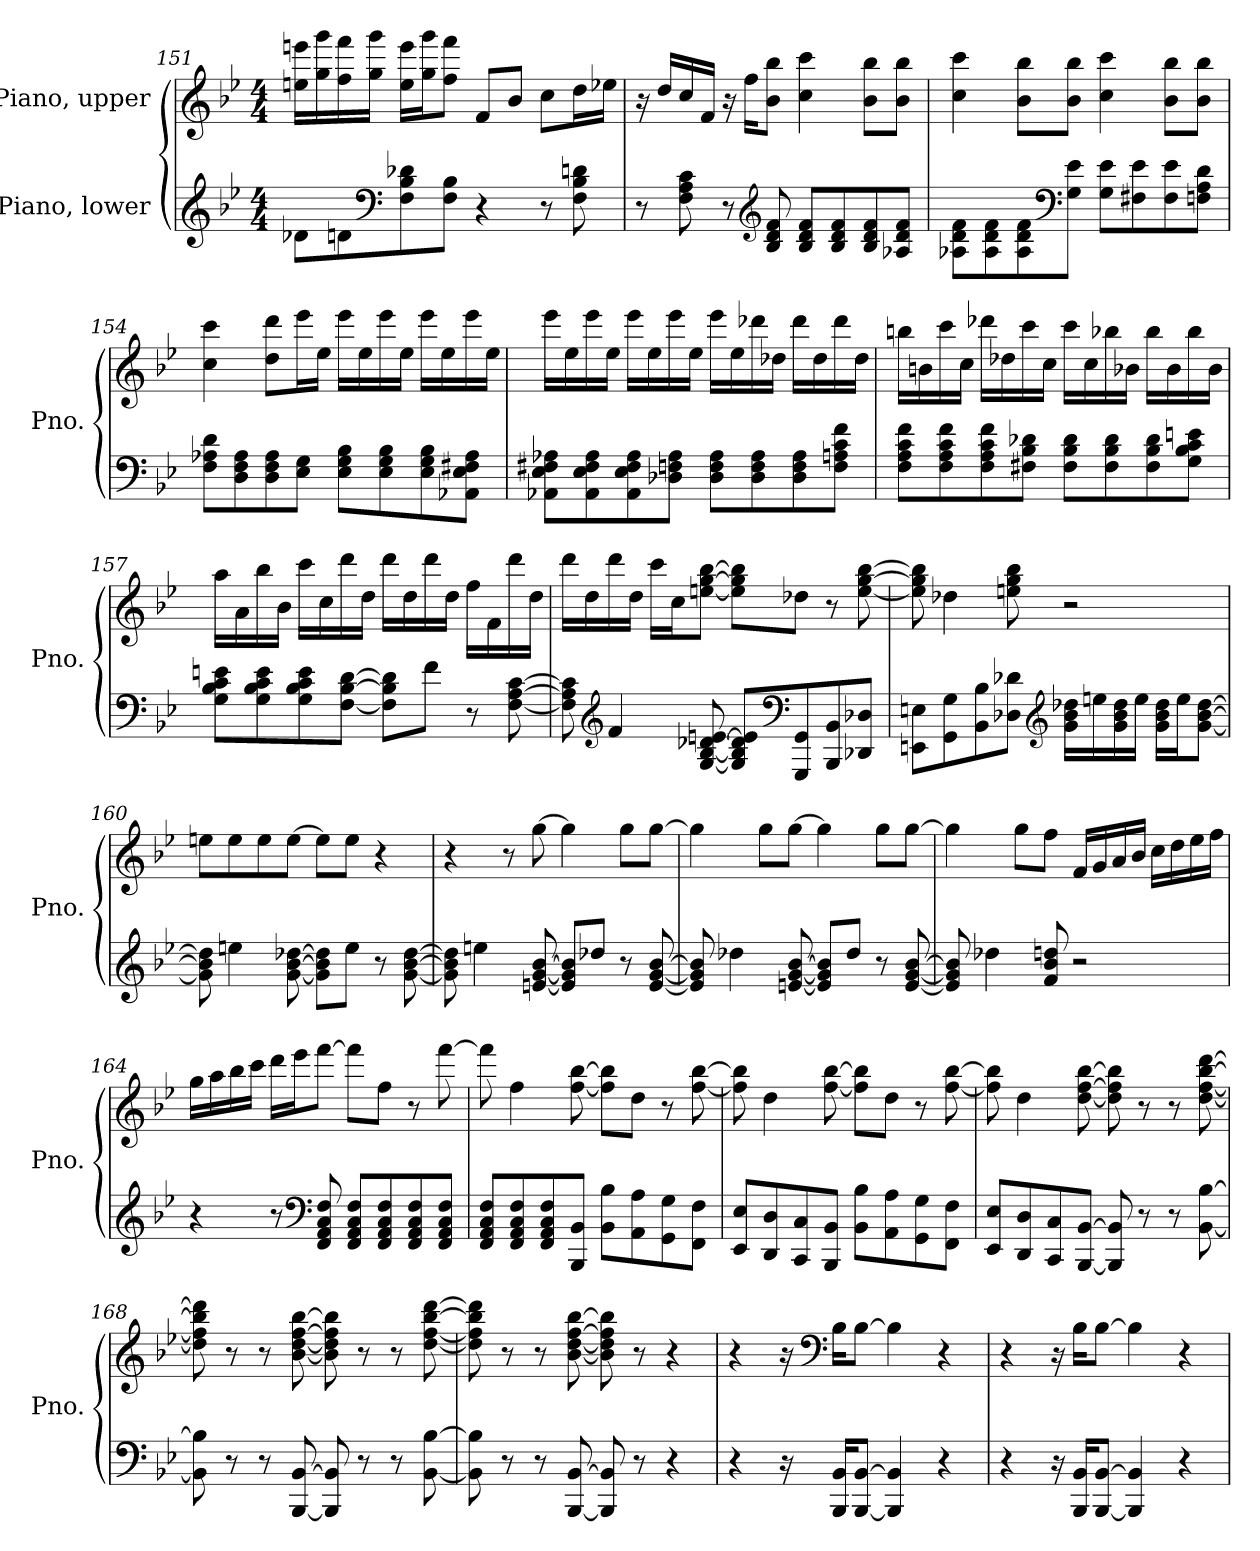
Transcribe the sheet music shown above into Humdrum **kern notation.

**kern	**kern
*part2	*part1
*staff2	*staff1
*I"Piano, lower	*I"Piano, upper
*I'Pno.	*I'Pno.
*clefG2	*clefG2
*k[b-e-]	*k[b-e-]
*M4/4	*M4/4
=151	=151
8d-X\L	16een\ 16eeen\LL
.	16gg\ 16ggg\
8dn\	16ff\ 16fff\
.	16gg\ 16ggg\JJ
*clefF4	*
8F\ 8B-\ 8d-X\	16ee\ 16eee\LL
.	16gg\ 16ggg\J
8F\ 8B-\J	8ff\ 8fff\J
4r	8f/L
.	8b-/J
8r	8cc\L
8F\ 8B-\ 8dn\	16dd\L
.	16ee-X\JJ
!!LO:LB:g=z
=152	=152
8r	16r
.	16dd/LL
8F\ 8A\ 8c\	16cc/
.	16f/JJ
8r	16r
.	16ff\KL
*clefG2	*
8B-/ 8d/ 8f/	8b-\ 8bb-\J
8B-/ 8d/ 8f/L	4cc\ 4ccc\
8B-/ 8d/ 8f/	.
8B-/ 8d/ 8f/	8b-\ 8bb-\L
8A-X/ 8d/ 8f/J	8b-\ 8bb-\J
=153	=153
8A-X\ 8d\ 8f\L	4cc\ 4ccc\
8A-\ 8d\ 8f\	.
8A-\ 8d\ 8f\	8b-\ 8bb-\L
*clefF4	*
8G\ 8e-\J	8b-\ 8bb-\J
8G\ 8e-\L	4cc\ 4ccc\
8F#X\ 8e-\	.
8F#\ 8e-\	8b-\ 8bb-\L
8Fn\ 8A-\ 8d\J	8b-\ 8bb-\J
=154	=154
8F\ 8A-X\ 8d\L	4cc\ 4ccc\
8D\ 8F\ 8A-\	.
8D\ 8F\ 8A-\	8dd\ 8ddd\L
8E-\ 8G\J	16eee-\L
.	16ee-\JJ
8E-\ 8G\ 8B-\L	16eee-\LL
.	16ee-\
8E-\ 8G\ 8B-\	16eee-\
.	16ee-\JJ
8E-\ 8G\ 8B-\	16eee-\LL
.	16ee-\
8AA-X\ 8E-\ 8F#X\ 8A-\J	16eee-\
.	16ee-\JJ
!!LO:LB:g=z
=155	=155
8AA-X\ 8E-\ 8F#X\ 8A-X\L	16eee-\LL
.	16ee-\
8AA-\ 8E-\ 8F#\ 8A-\	16eee-\
.	16ee-\JJ
8AA-\ 8E-\ 8F#\ 8A-\	16eee-\LL
.	16ee-\
8D-X\ 8Fn\ 8A-\J	16eee-\
.	16ee-\JJ
8D-\ 8F\ 8A-\L	16eee-\LL
.	16ee-\
8D-\ 8F\ 8A-\	16ddd-X\
.	16dd-X\JJ
8D-\ 8F\ 8A-\	16ddd-\LL
.	16dd-\
8F\ 8An\ 8c\ 8f\J	16ddd-\
.	16dd-\JJ
=156	=156
8F\ 8A\ 8c\ 8f\L	16bbn\LL
.	16bn\
8F\ 8A\ 8c\ 8f\	16ccc\
.	16cc\JJ
8F\ 8A\ 8c\ 8f\	16ddd-X\LL
.	16dd-X\
8F#X\ 8B-\ 8d-X\J	16ccc\
.	16cc\JJ
8F#\ 8B-\ 8d-\L	16ccc\LL
.	16cc\
8F#\ 8B-\ 8d-\	16bb-X\
.	16b-X\JJ
8F#\ 8B-\ 8d-\	16bb-\LL
.	16b-\
8G\ 8B-\ 8c\ 8en\J	16bb-\
.	16b-\JJ
!!LO:LB:g=z
=157	=157
8G\ 8B-\ 8c\ 8en\L	16aa\LL
.	16a\
8G\ 8B-\ 8c\ 8e\	16bb-\
.	16b-\JJ
8G\ 8B-\ 8c\ 8e\	16ccc\LL
.	16cc\
[8F\ [8B-\ [8d\J	16ddd\
.	16dd\JJ
8F\] 8B-\] 8d\]L	16ddd\LL
.	16dd\
8f\J	16ddd\
.	16dd\JJ
8r	16ff\LL
.	16f\
[8F\ [8A\ [8c\	16ddd\
.	16dd\JJ
=158	=158
8F\] 8A\] 8c\]	16ddd\LL
.	16dd\
*clefG2	*
4f/	16ddd\
.	16dd\JJ
.	16ccc\LL
.	16cc\J
[8G/ [8B-/ [8d-X/ [8en/	[8een\ [8gg\ [8bb-\J
8G/] 8B-/] 8d-/] 8e/]L	8ee\] 8gg\] 8bb-\]L
*clefF4	*
8GGG/ 8GG/	8dd-X\J
8BBB-/ 8BB-/	8r
8DD-X/ 8D-X/J	[8ee\ [8gg\ [8bb-\
!!LO:LB:g=z
=159	=159
8EEn\ 8En\L	8ee\] 8gg\] 8bb-\]
8GG\ 8G\	4dd-X\
8BB-\ 8B-\	.
8D-X\ 8d-X\J	8een\ 8gg\ 8bb-\
*clefG2	*
16g\ 16b-\ 16dd-X\LL	2r
16een\	.
16g\ 16b-\ 16dd-\	.
16ee\JJ	.
16g\ 16b-\ 16dd-\LL	.
16ee\J	.
[8g\ [8b-\ [8dd-\J	.
=160	=160
8g\] 8b-\] 8dd-\]	8een\L
4een\	8ee\
.	8ee\
[8g\ [8b-\ [8dd-X\	[8ee\J
8g\] 8b-\] 8dd-\]L	8ee\L]
8ee\J	8ee\J
8r	4r
[8g\ [8b-\ [8dd-\	.
=161	=161
8g\] 8b-\] 8dd-\]	4r
4een\	.
.	8r
[8en/ [8g/ [8b-/	[8gg\
8e/] 8g/] 8b-/]L	4gg\]
8dd-X/J	.
8r	8gg\L
[8e/ [8g/ [8b-/	[8gg\J
!!LO:PB:g=z
=162	=162
8e/] 8g/] 8b-/]	4gg\]
4dd-X\	.
.	8gg\L
[8en/ [8g/ [8b-/	[8gg\J
8e/] 8g/] 8b-/]L	4gg\]
8dd-/J	.
8r	8gg\L
[8e/ [8g/ [8b-/	[8gg\J
=163	=163
8e/] 8g/] 8b-/]	4gg\]
4dd-X\	.
.	8gg\L
8f/ 8b-/ 8ddn/	8ff\J
2r	16f/LL
.	16g/
.	16a/
.	16b-/JJ
.	16cc\LL
.	16dd\
.	16ee-\
.	16ff\JJ
=164	=164
4r	16gg\LL
.	16aa\
.	16bb-\
.	16ccc\JJ
8r	16ddd\LL
.	16eee-\J
*clefF4	*
8FF/ 8AA/ 8C/ 8F/	[8fff\J
8FF/ 8AA/ 8C/ 8F/L	8fff\L]
8FF/ 8AA/ 8C/ 8F/	8ff\J
8FF/ 8AA/ 8C/ 8F/	8r
8FF/ 8AA/ 8C/ 8F/J	[8fff\
!!LO:LB:g=z
=165	=165
8FF/ 8AA/ 8C/ 8F/L	8fff\]
8FF/ 8AA/ 8C/ 8F/	4ff\
8FF/ 8AA/ 8C/ 8F/	.
8BBB-/ 8BB-/J	[8ff\ [8bb-\
8BB-\ 8B-\L	8ff\] 8bb-\]L
8AA\ 8A\	8dd\J
8GG\ 8G\	8r
8FF\ 8F\J	[8ff\ [8bb-\
=166	=166
8EE-/ 8E-/L	8ff\] 8bb-\]
8DD/ 8D/	4dd\
8CC/ 8C/	.
8BBB-/ 8BB-/J	[8ff\ [8bb-\
8BB-\ 8B-\L	8ff\] 8bb-\]L
8AA\ 8A\	8dd\J
8GG\ 8G\	8r
8FF\ 8F\J	[8ff\ [8bb-\
=167	=167
8EE-/ 8E-/L	8ff\] 8bb-\]
8DD/ 8D/	4dd\
8CC/ 8C/	.
[8BBB-/ [8BB-/J	[8dd\ [8ff\ [8bb-\
8BBB-/] 8BB-/]	8dd\] 8ff\] 8bb-\]
8r	8r
8r	8r
[8BB-\ [8B-\	[8dd\ [8ff\ [8bb-\ [8ddd\
=168	=168
8BB-\] 8B-\]	8dd\] 8ff\] 8bb-\] 8ddd\]
8r	8r
8r	8r
[8BBB-/ [8BB-/	[8b-\ [8dd\ [8ff\ [8bb-\
8BBB-/] 8BB-/]	8b-\] 8dd\] 8ff\] 8bb-\]
8r	8r
8r	8r
[8BB-\ [8B-\	[8dd\ [8ff\ [8bb-\ [8ddd\
!!LO:LB:g=z
=169	=169
8BB-\] 8B-\]	8dd\] 8ff\] 8bb-\] 8ddd\]
8r	8r
8r	8r
[8BBB-/ [8BB-/	[8b-\ [8dd\ [8ff\ [8bb-\
8BBB-/] 8BB-/]	8b-\] 8dd\] 8ff\] 8bb-\]
8r	8r
4r	4r
=170	=170
4r	4r
16r	16r
*	*clefF4
16BBB-/ 16BB-/KL	16B-\KL
[8BBB-/ [8BB-/J	[8B-\J
4BBB-/] 4BB-/]	4B-\]
4r	4r
=171	=171
4r	4r
16r	16r
16BBB-/ 16BB-/KL	16B-\KL
[8BBB-/ [8BB-/J	[8B-\J
4BBB-/] 4BB-/]	4B-\]
4r	4r
=	=
*-	*-
